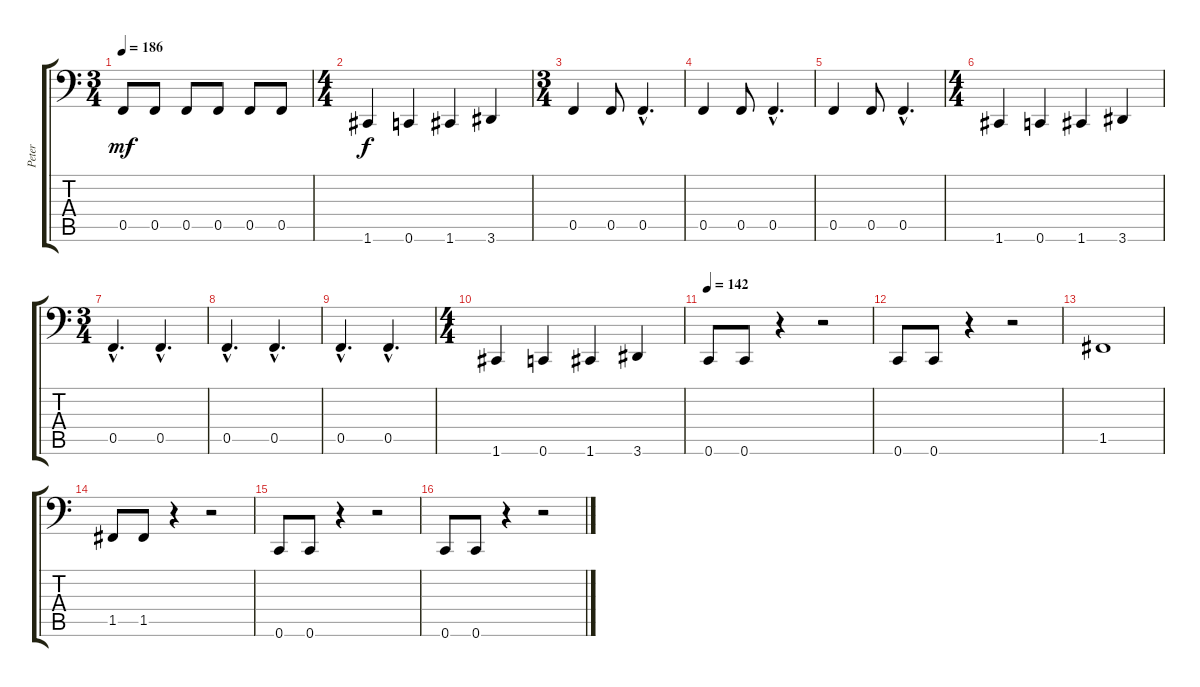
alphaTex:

\track ("Peter" "Peter") {instrument electricbassfinger}
\staff {score tabs}
\tuning (C3 G2 Eb2 Bb1 F1 C1) {hide}
\ts (3 4)
\tempo 186
\clef f4
\ks c
0.5.8{dy mf} 0.5.8 0.5.8 0.5.8 0.5.8 0.5.8 |
\ts (4 4)
1.6.4{dy f} 0.6.4 1.6.4 3.6.4 |
\ts (3 4)
0.5.4 0.5.8 0.5{hac}.4{d} |
0.5.4 0.5.8 0.5{hac}.4{d} |
0.5.4 0.5.8 0.5{hac}.4{d} |
\ts (4 4)
1.6.4 0.6.4 1.6.4 3.6.4 |
\ts (3 4)
0.5{hac}.4{d} 0.5{hac}.4{d} |
0.5{hac}.4{d} 0.5{hac}.4{d} |
0.5{hac}.4{d} 0.5{hac}.4{d} |
\ts (4 4)
1.6.4 0.6.4 1.6.4 3.6.4 |
\tempo 142
0.6.8 0.6.8 r.4 r.2 |
0.6.8 0.6.8 r.4 r.2 |
1.5.1 |
1.5.8 1.5.8 r.4 r.2 |
0.6.8 0.6.8 r.4 r.2 |
0.6.8 0.6.8 r.4 r.2
